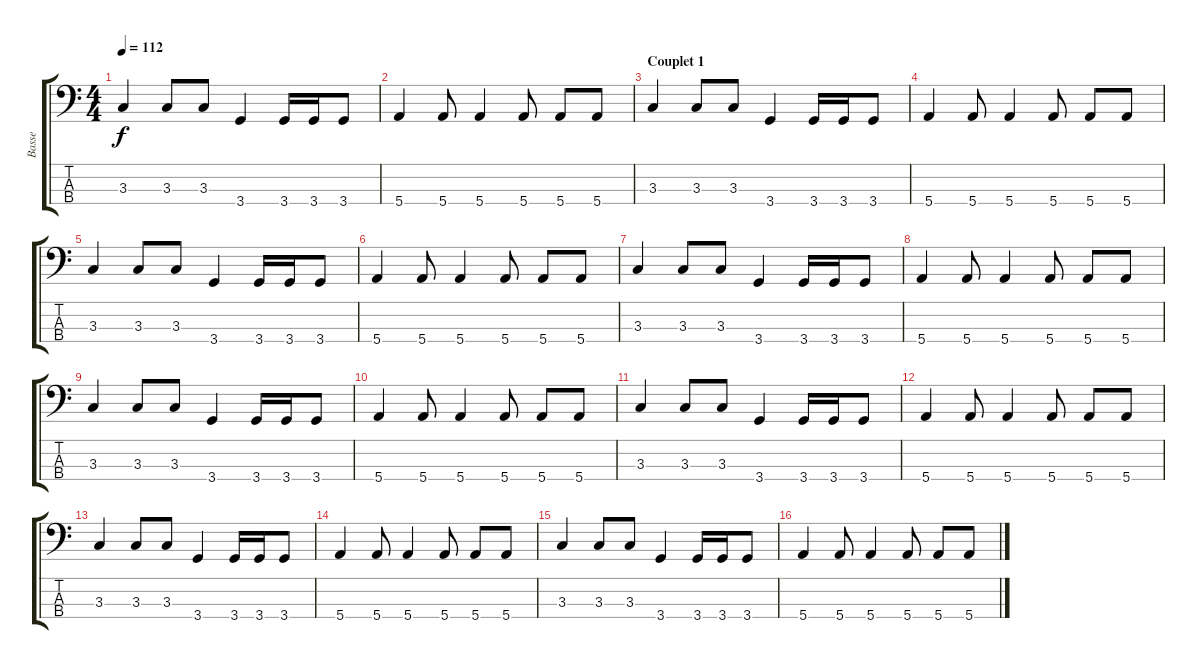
\track ("Basse" "Basse") {instrument electricbasspick}
\staff {score tabs}
\tuning (G2 D2 A1 E1) {hide}
\ts (4 4)
\tempo 112
\clef f4
\ks c
3.3.4{dy f} 3.3.8 3.3.8 3.4.4 3.4.16 3.4.16 3.4.8 |
5.4.4 5.4.8 5.4.4 5.4.8 5.4.8 5.4.8 |
\section ("" "Couplet 1")
3.3.4 3.3.8 3.3.8 3.4.4 3.4.16 3.4.16 3.4.8 |
5.4.4 5.4.8 5.4.4 5.4.8 5.4.8 5.4.8 |
3.3.4 3.3.8 3.3.8 3.4.4 3.4.16 3.4.16 3.4.8 |
5.4.4 5.4.8 5.4.4 5.4.8 5.4.8 5.4.8 |
3.3.4 3.3.8 3.3.8 3.4.4 3.4.16 3.4.16 3.4.8 |
5.4.4 5.4.8 5.4.4 5.4.8 5.4.8 5.4.8 |
3.3.4 3.3.8 3.3.8 3.4.4 3.4.16 3.4.16 3.4.8 |
5.4.4 5.4.8 5.4.4 5.4.8 5.4.8 5.4.8 |
3.3.4 3.3.8 3.3.8 3.4.4 3.4.16 3.4.16 3.4.8 |
5.4.4 5.4.8 5.4.4 5.4.8 5.4.8 5.4.8 |
3.3.4 3.3.8 3.3.8 3.4.4 3.4.16 3.4.16 3.4.8 |
5.4.4 5.4.8 5.4.4 5.4.8 5.4.8 5.4.8 |
3.3.4 3.3.8 3.3.8 3.4.4 3.4.16 3.4.16 3.4.8 |
5.4.4 5.4.8 5.4.4 5.4.8 5.4.8 5.4.8
